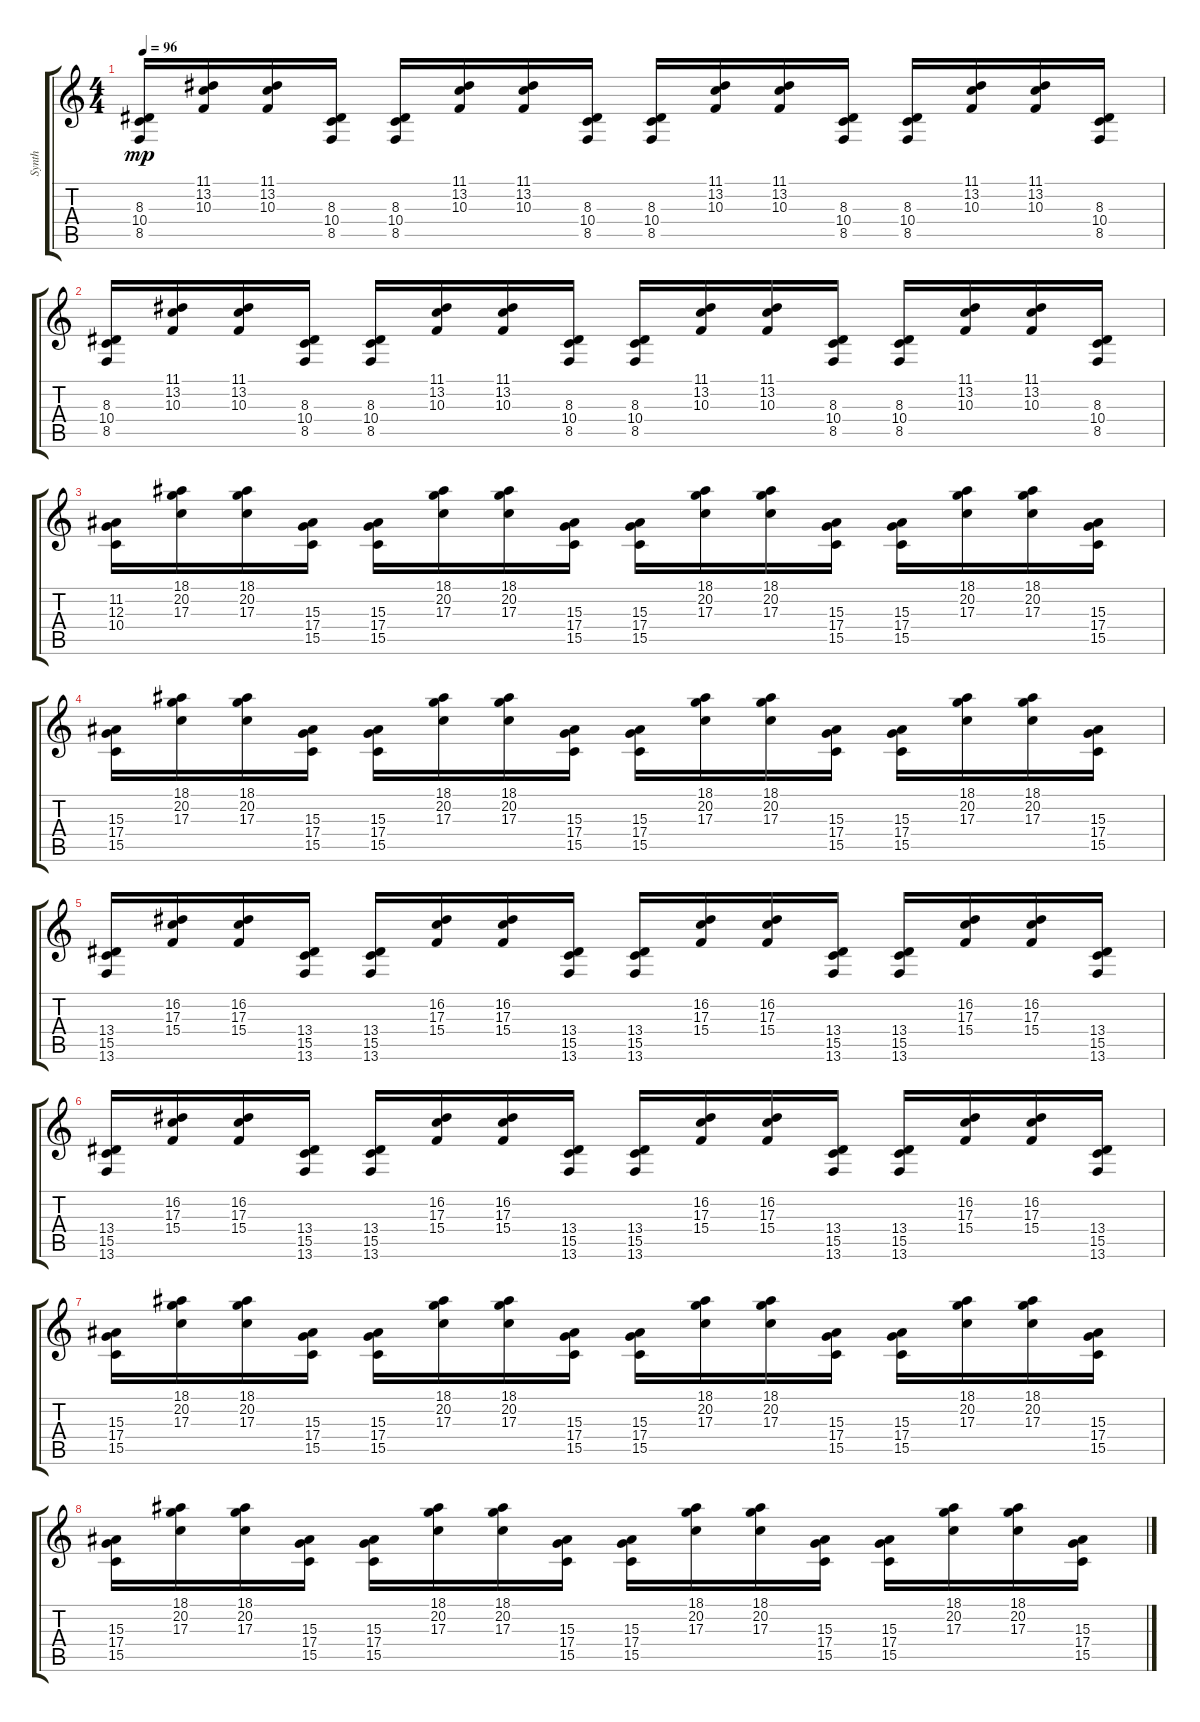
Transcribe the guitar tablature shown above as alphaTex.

\track ("Synth" "Synth") {instrument electricpiano1}
\staff {score tabs}
\tuning (E4 B3 G3 D3 A2 E2) {hide}
\ts (4 4)
\tempo 96
\clef g2
\ks c
(8.3 10.4 8.5).16{dy mp balance 10} (11.1 13.2 10.3).16{balance 10} (11.1 13.2 10.3).16{balance 10} (8.3 10.4 8.5).16{balance 10} (8.3 10.4 8.5).16{balance 10} (11.1 13.2 10.3).16{balance 10} (11.1 13.2 10.3).16{balance 10} (8.3 10.4 8.5).16{balance 10} (8.3 10.4 8.5).16{balance 9} (11.1 13.2 10.3).16{balance 9} (11.1 13.2 10.3).16{balance 9} (8.3 10.4 8.5).16{balance 9} (8.3 10.4 8.5).16{balance 9} (11.1 13.2 10.3).16{balance 9} (11.1 13.2 10.3).16{balance 9} (8.3 10.4 8.5).16{balance 9} |
(8.3 10.4 8.5).16{balance 9} (11.1 13.2 10.3).16{balance 9} (11.1 13.2 10.3).16{balance 9} (8.3 10.4 8.5).16{balance 9} (8.3 10.4 8.5).16{balance 9} (11.1 13.2 10.3).16{balance 8} (11.1 13.2 10.3).16{balance 8} (8.3 10.4 8.5).16{balance 8} (8.3 10.4 8.5).16{balance 8} (11.1 13.2 10.3).16{balance 8} (11.1 13.2 10.3).16{balance 8} (8.3 10.4 8.5).16{balance 8} (8.3 10.4 8.5).16{balance 8} (11.1 13.2 10.3).16{balance 8} (11.1 13.2 10.3).16{balance 8} (8.3 10.4 8.5).16{balance 8} |
(11.2 12.3 10.4).16{balance 8} (18.1 20.2 17.3).16{balance 8} (18.1 20.2 17.3).16{balance 8} (15.3 17.4 15.5).16{balance 8} (15.3 17.4 15.5).16{balance 8} (18.1 20.2 17.3).16{balance 8} (18.1 20.2 17.3).16{balance 7} (15.3 17.4 15.5).16{balance 7} (15.3 17.4 15.5).16{balance 7} (18.1 20.2 17.3).16{balance 7} (18.1 20.2 17.3).16{balance 7} (15.3 17.4 15.5).16{balance 7} (15.3 17.4 15.5).16{balance 7} (18.1 20.2 17.3).16{balance 7} (18.1 20.2 17.3).16{balance 7} (15.3 17.4 15.5).16{balance 7} |
(15.3 17.4 15.5).16{balance 7} (18.1 20.2 17.3).16{balance 7} (18.1 20.2 17.3).16{balance 7} (15.3 17.4 15.5).16{balance 6} (15.3 17.4 15.5).16{balance 6} (18.1 20.2 17.3).16{balance 6} (18.1 20.2 17.3).16{balance 6} (15.3 17.4 15.5).16{balance 6} (15.3 17.4 15.5).16{balance 6} (18.1 20.2 17.3).16{balance 6} (18.1 20.2 17.3).16{balance 6} (15.3 17.4 15.5).16{balance 6} (15.3 17.4 15.5).16{balance 6} (18.1 20.2 17.3).16{balance 6} (18.1 20.2 17.3).16{balance 6} (15.3 17.4 15.5).16{balance 6} |
(13.4 15.5 13.6).16{balance 6} (16.2 17.3 15.4).16{balance 6} (16.2 17.3 15.4).16{balance 6} (13.4 15.5 13.6).16{balance 5} (13.4 15.5 13.6).16{balance 5} (16.2 17.3 15.4).16{balance 5} (16.2 17.3 15.4).16{balance 5} (13.4 15.5 13.6).16{balance 5} (13.4 15.5 13.6).16{balance 5} (16.2 17.3 15.4).16{balance 5} (16.2 17.3 15.4).16{balance 5} (13.4 15.5 13.6).16{balance 5} (13.4 15.5 13.6).16{balance 5} (16.2 17.3 15.4).16{balance 5} (16.2 17.3 15.4).16{balance 5} (13.4 15.5 13.6).16{balance 5} |
(13.4 15.5 13.6).16{balance 4} (16.2 17.3 15.4).16{balance 4} (16.2 17.3 15.4).16{balance 4} (13.4 15.5 13.6).16{balance 4} (13.4 15.5 13.6).16{balance 4} (16.2 17.3 15.4).16{balance 4} (16.2 17.3 15.4).16{balance 4} (13.4 15.5 13.6).16{balance 4} (13.4 15.5 13.6).16{balance 4} (16.2 17.3 15.4).16{balance 4} (16.2 17.3 15.4).16{balance 4} (13.4 15.5 13.6).16{balance 4} (13.4 15.5 13.6).16{balance 4} (16.2 17.3 15.4).16{balance 4} (16.2 17.3 15.4).16{balance 4} (13.4 15.5 13.6).16{balance 4} |
(15.3 17.4 15.5).16{balance 4} (18.1 20.2 17.3).16{balance 5} (18.1 20.2 17.3).16{balance 5} (15.3 17.4 15.5).16{balance 5} (15.3 17.4 15.5).16{balance 5} (18.1 20.2 17.3).16{balance 5} (18.1 20.2 17.3).16{balance 5} (15.3 17.4 15.5).16{balance 5} (15.3 17.4 15.5).16{balance 5} (18.1 20.2 17.3).16{balance 5} (18.1 20.2 17.3).16{balance 5} (15.3 17.4 15.5).16{balance 5} (15.3 17.4 15.5).16{balance 5} (18.1 20.2 17.3).16{balance 6} (18.1 20.2 17.3).16{balance 6} (15.3 17.4 15.5).16{balance 6} |
(15.3 17.4 15.5).16{balance 6} (18.1 20.2 17.3).16{balance 6} (18.1 20.2 17.3).16{balance 6} (15.3 17.4 15.5).16{balance 6} (15.3 17.4 15.5).16{balance 6} (18.1 20.2 17.3).16{balance 6} (18.1 20.2 17.3).16{balance 6} (15.3 17.4 15.5).16{balance 6} (15.3 17.4 15.5).16{balance 6} (18.1 20.2 17.3).16{balance 6} (18.1 20.2 17.3).16{balance 6} (15.3 17.4 15.5).16{balance 6} (15.3 17.4 15.5).16{balance 6} (18.1 20.2 17.3).16{balance 7} (18.1 20.2 17.3).16{balance 7} (15.3 17.4 15.5).16{balance 7}
